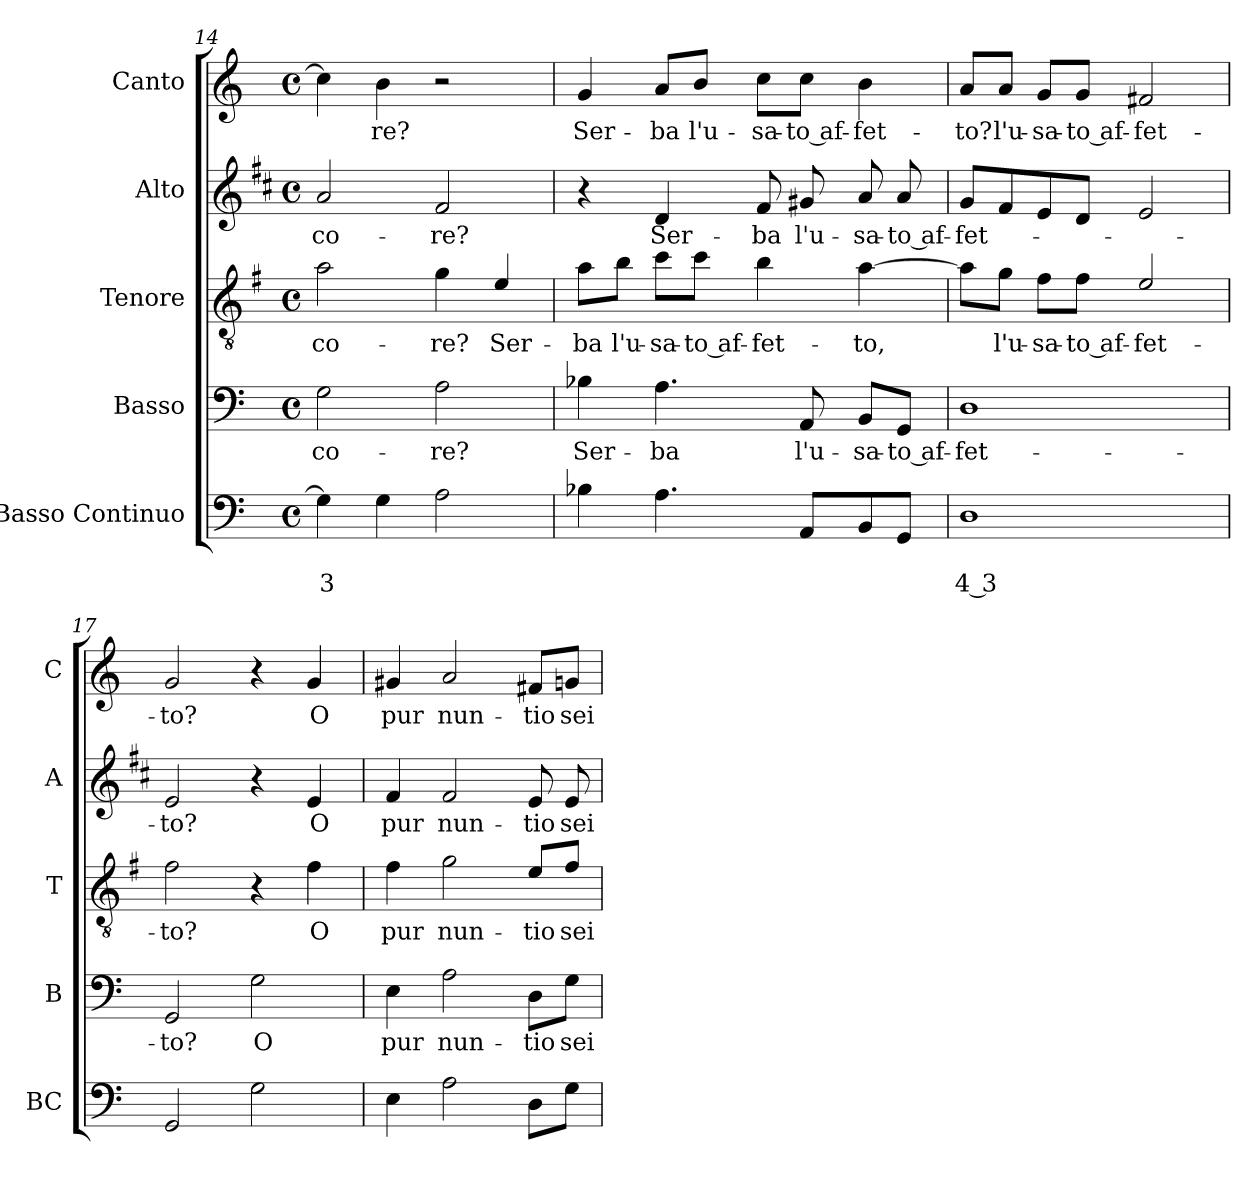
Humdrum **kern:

**kern	**text	**text	**kern	**text	**kern	**text	**kern	**text	**kern	**text
*part5	*part5	*part5	*part4	*part4	*part3	*part3	*part2	*part2	*part1	*part1
*staff5	*staff5	*staff5	*staff4	*staff4	*staff3	*staff3	*staff2	*staff2	*staff1	*staff1
*I"Basso Continuo	*	*	*I"Basso	*	*I"Tenore	*	*I"Alto	*	*I"Canto	*
*I'BC	*	*	*I'B	*	*I'T	*	*I'A	*	*I'C	*
*clefF4	*	*	*clefF4	*	*clefGv2	*	*clefG2	*	*clefG2	*
*	*	*	*	*	*ITrd4c7	*	*ITrd1c2	*	*	*
*k[]	*	*	*k[]	*	*k[]	*	*k[]	*	*k[]	*
*C:	*	*	*C:	*	*C:	*	*C:	*	*C:	*
*M4/4	*	*	*M4/4	*	*M4/4	*	*M4/4	*	*M4/4	*
*met(c)	*	*	*met(c)	*	*met(c)	*	*met(c)	*	*met(c)	*
=14	=14	=14	=14	=14	=14	=14	=14	=14	=14	=14
!	!	!LO:LY:b	!	!	!	!	!	!	!	!
!	!	!	!	!LO:LY:b	!	!	!	!	!	!
!	!	!	!	!	!	!LO:LY:b	!	!	!	!
!	!	!	!	!	!	!	!	!LO:LY:b	!	!
4G\]	.	3	2G\	co-	2d\	co-	2g/	co-	4cc\]	.
!	!	!	!	!	!	!	!	!	!	!LO:LY:b
4G\	.	.	.	.	.	.	.	.	4b\	-re?
!	!	!	!	!LO:LY:b	!	!	!	!	!	!
!	!	!	!	!	!	!LO:LY:b	!	!	!	!
!	!	!	!	!	!	!	!	!LO:LY:b	!	!
2A\	.	.	2A\	-re?	4c\	-re?	2e/	-re?	2r	.
!	!	!	!	!	!	!LO:LY:b	!	!	!	!
.	.	.	.	.	4A/	Ser-	.	.	.	.
=15	=15	=15	=15	=15	=15	=15	=15	=15	=15	=15
!	!	!	!	!LO:LY:b	!	!	!	!	!	!
!	!	!	!	!	!	!LO:LY:b	!	!	!	!
!	!	!	!	!	!	!	!	!	!	!LO:LY:b
4B-X\	.	.	4B-X\	Ser-	8d\L	-ba	4r	.	4g/	Ser-
!	!	!	!	!	!	!LO:LY:b	!	!	!	!
.	.	.	.	.	8e\J	l'u-	.	.	.	.
!	!	!	!	!LO:LY:b	!	!	!	!	!	!
!	!	!	!	!	!	!LO:LY:b	!	!	!	!
!	!	!	!	!	!	!	!	!LO:LY:b	!	!
!	!	!	!	!	!	!	!	!	!	!LO:LY:b
4.A\	.	.	4.A\	-ba	8f\L	-sa-	4c/	Ser-	8a/L	-ba
!	!	!	!	!	!	!LO:LY:b	!	!	!	!
!	!	!	!	!	!	!	!	!	!	!LO:LY:b
.	.	.	.	.	8f\J	-to af-	.	.	8b/J	l'u-
!	!	!	!	!	!	!LO:LY:b	!	!	!	!
!	!	!	!	!	!	!	!	!LO:LY:b	!	!
!	!	!	!	!	!	!	!	!	!	!LO:LY:b
.	.	.	.	.	4e\	-fet-	8e/	-ba	8cc\L	-sa-
!	!	!	!	!LO:LY:b	!	!	!	!	!	!
!	!	!	!	!	!	!	!	!LO:LY:b	!	!
!	!	!	!	!	!	!	!	!	!	!LO:LY:b
8AA/L	.	.	8AA/	l'u-	.	.	8f#X/	l'u-	8cc\J	-to af-
!	!	!	!	!LO:LY:b	!	!	!	!	!	!
!	!	!	!	!	!	!LO:LY:b	!	!	!	!
!	!	!	!	!	!	!	!	!LO:LY:b	!	!
!	!	!	!	!	!	!	!	!	!	!LO:LY:b
8BB/	.	.	8BB/L	-sa-	[4d\	-to,	8g/	-sa-	4b\	-fet-
!	!	!	!	!LO:LY:b	!	!	!	!	!	!
!	!	!	!	!	!	!	!	!LO:LY:b	!	!
8GG/J	.	.	8GG/J	-to af-	.	.	8g/	-to af-	.	.
=16	=16	=16	=16	=16	=16	=16	=16	=16	=16	=16
!	!	!LO:LY:b	!	!	!	!	!	!	!	!
!	!	!	!	!LO:LY:b	!	!	!	!	!	!
!	!	!	!	!	!	!	!	!LO:LY:b	!	!
!	!	!	!	!	!	!	!	!	!	!LO:LY:b
1D	.	4 3	1D	-fet-	8d\L]	.	8f/L	-fet-	8a/L	-to?
!	!	!	!	!	!	!LO:LY:b	!	!	!	!
!	!	!	!	!	!	!	!	!	!	!LO:LY:b
.	.	.	.	.	8c\J	l'u-	8e/	.	8a/J	l'u-
!	!	!	!	!	!	!LO:LY:b	!	!	!	!
!	!	!	!	!	!	!	!	!	!	!LO:LY:b
.	.	.	.	.	8B\L	-sa-	8d/	.	8g/L	-sa-
!	!	!	!	!	!	!LO:LY:b	!	!	!	!
!	!	!	!	!	!	!	!	!	!	!LO:LY:b
.	.	.	.	.	8B\J	-to af-	8c/J	.	8g/J	-to af-
!	!	!	!	!	!	!LO:LY:b	!	!	!	!
!	!	!	!	!	!	!	!	!	!	!LO:LY:b
.	.	.	.	.	2A/	-fet-	2d/	.	2f#X/	-fet-
=17	=17	=17	=17	=17	=17	=17	=17	=17	=17	=17
!	!	!	!	!LO:LY:b	!	!	!	!	!	!
!	!	!	!	!	!	!LO:LY:b	!	!	!	!
!	!	!	!	!	!	!	!	!LO:LY:b	!	!
!	!	!	!	!	!	!	!	!	!	!LO:LY:b
2GG/	.	.	2GG/	-to?	2B\	-to?	2d/	-to?	2g/	-to?
!	!	!	!	!LO:LY:b	!	!	!	!	!	!
2G\	.	.	2G\	O	4r	.	4r	.	4r	.
!	!	!	!	!	!	!LO:LY:b	!	!	!	!
!	!	!	!	!	!	!	!	!LO:LY:b	!	!
!	!	!	!	!	!	!	!	!	!	!LO:LY:b
.	.	.	.	.	4B\	O	4d/	O	4g/	O
!!LO:LB:g=z
=18	=18	=18	=18	=18	=18	=18	=18	=18	=18	=18
!	!	!	!	!LO:LY:b	!	!	!	!	!	!
!	!	!	!	!	!	!LO:LY:b	!	!	!	!
!	!	!	!	!	!	!	!	!LO:LY:b	!	!
!	!	!	!	!	!	!	!	!	!	!LO:LY:b
4E\	.	.	4E\	pur	4B\	pur	4e/	pur	4g#X/	pur
!	!	!	!	!LO:LY:b	!	!	!	!	!	!
!	!	!	!	!	!	!LO:LY:b	!	!	!	!
!	!	!	!	!	!	!	!	!LO:LY:b	!	!
!	!	!	!	!	!	!	!	!	!	!LO:LY:b
2A\	.	.	2A\	nun-	2c\	nun-	2e/	nun-	2a/	nun-
!	!	!	!	!LO:LY:b	!	!	!	!	!	!
!	!	!	!	!	!	!LO:LY:b	!	!	!	!
!	!	!	!	!	!	!	!	!LO:LY:b	!	!
!	!	!	!	!	!	!	!	!	!	!LO:LY:b
8D\L	.	.	8D\L	-tio	8A/L	-tio	8d/	-tio	8f#X/L	-tio
!	!	!	!	!LO:LY:b	!	!	!	!	!	!
!	!	!	!	!	!	!LO:LY:b	!	!	!	!
!	!	!	!	!	!	!	!	!LO:LY:b	!	!
!	!	!	!	!	!	!	!	!	!	!LO:LY:b
8G\J	.	.	8G\J	sei	8B/J	sei	8d/	sei	8gn/J	sei
=	=	=	=	=	=	=	=	=	=	=
*-	*-	*-	*-	*-	*-	*-	*-	*-	*-	*-
